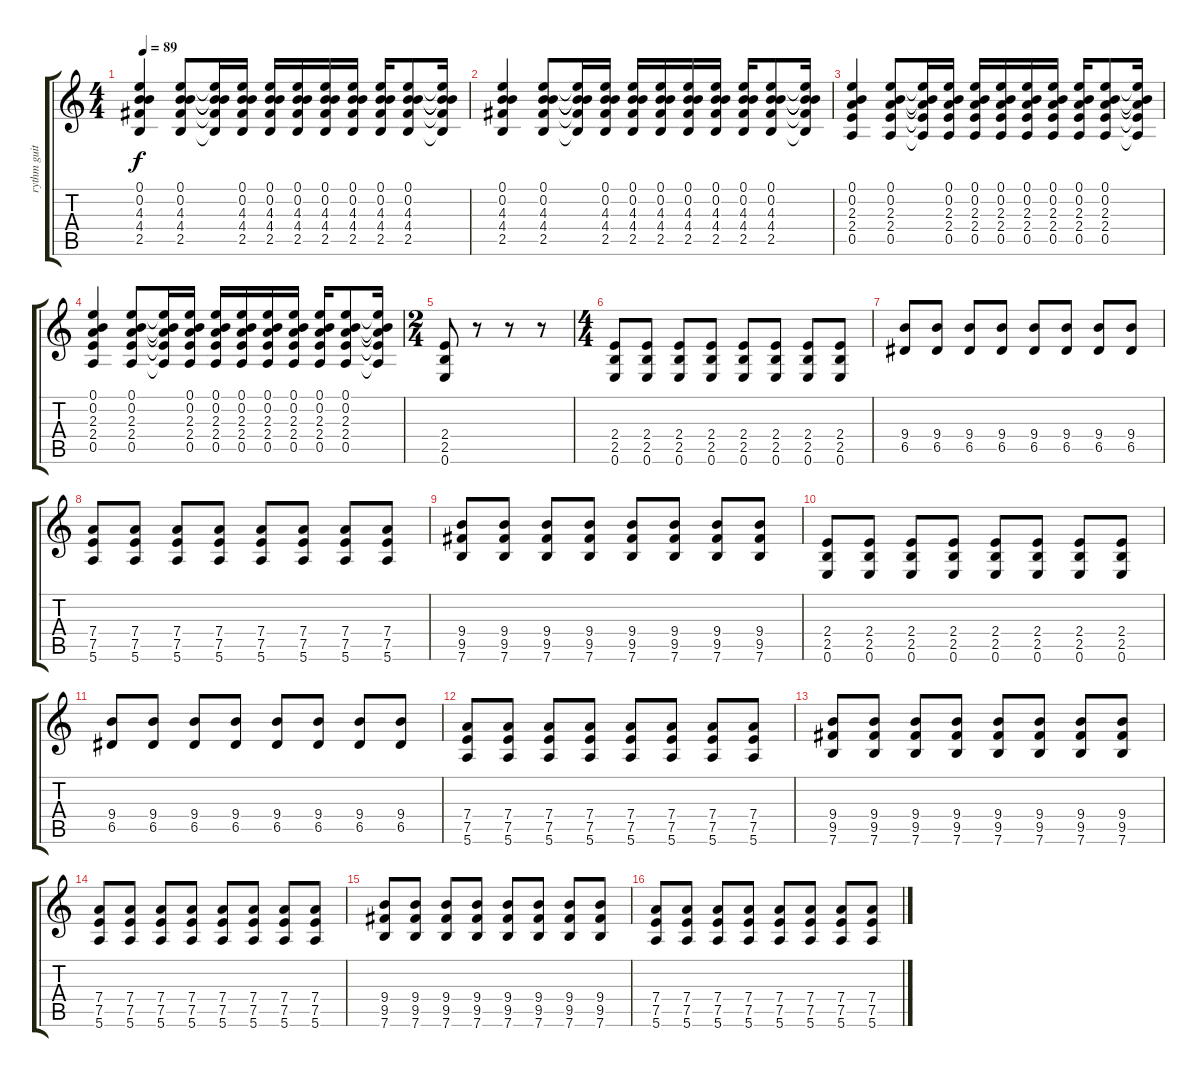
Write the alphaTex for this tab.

\track ("rythm guitar" "rythm guit") {instrument acousticguitarsteel}
\staff {score tabs}
\tuning (E4 B3 G3 D3 A2 E2) {hide}
\ts (4 4)
\tempo 89
\clef g2
\ks c
(0.1 0.2 4.3 4.4 2.5).4{dy f instrument acousticguitarsteel} (0.1 0.2 4.3 4.4 2.5).8 (0.1{t} 0.2{t} 4.3{t} 4.4{t} 2.5{t}).16 (0.1 0.2 4.3 4.4 2.5).16 (0.1 0.2 4.3 4.4 2.5).16 (0.1 0.2 4.3 4.4 2.5).16 (0.1 0.2 4.3 4.4 2.5).16 (0.1 0.2 4.3 4.4 2.5).16 (0.1 0.2 4.3 4.4 2.5).16 (0.1 0.2 4.3 4.4 2.5).8 (0.1{t} 0.2{t} 4.3{t} 4.4{t} 2.5{t}).16 |
(0.1 0.2 4.3 4.4 2.5).4 (0.1 0.2 4.3 4.4 2.5).8 (0.1{t} 0.2{t} 4.3{t} 4.4{t} 2.5{t}).16 (0.1 0.2 4.3 4.4 2.5).16 (0.1 0.2 4.3 4.4 2.5).16 (0.1 0.2 4.3 4.4 2.5).16 (0.1 0.2 4.3 4.4 2.5).16 (0.1 0.2 4.3 4.4 2.5).16 (0.1 0.2 4.3 4.4 2.5).16 (0.1 0.2 4.3 4.4 2.5).8 (0.1{t} 0.2{t} 4.3{t} 4.4{t} 2.5{t}).16 |
(0.1 0.2 2.3 2.4 0.5).4 (0.1 0.2 2.3 2.4 0.5).8 (0.1{t} 0.2{t} 2.3{t} 2.4{t} 0.5{t}).16 (0.1 0.2 2.3 2.4 0.5).16 (0.1 0.2 2.3 2.4 0.5).16 (0.1 0.2 2.3 2.4 0.5).16 (0.1 0.2 2.3 2.4 0.5).16 (0.1 0.2 2.3 2.4 0.5).16 (0.1 0.2 2.3 2.4 0.5).16 (0.1 0.2 2.3 2.4 0.5).8 (0.1{t} 0.2{t} 2.3{t} 2.4{t} 0.5{t}).16 |
(0.1 0.2 2.3 2.4 0.5).4 (0.1 0.2 2.3 2.4 0.5).8 (0.1{t} 0.2{t} 2.3{t} 2.4{t} 0.5{t}).16 (0.1 0.2 2.3 2.4 0.5).16 (0.1 0.2 2.3 2.4 0.5).16 (0.1 0.2 2.3 2.4 0.5).16 (0.1 0.2 2.3 2.4 0.5).16 (0.1 0.2 2.3 2.4 0.5).16 (0.1 0.2 2.3 2.4 0.5).16 (0.1 0.2 2.3 2.4 0.5).8 (0.1{t} 0.2{t} 2.3{t} 2.4{t} 0.5{t}).16 |
\ts (2 4)
(2.4 2.5 0.6).8{instrument distortionguitar} r.8 r.8 r.8 |
\ts (4 4)
(2.4 2.5 0.6).8 (2.4 2.5 0.6).8 (2.4 2.5 0.6).8 (2.4 2.5 0.6).8 (2.4 2.5 0.6).8 (2.4 2.5 0.6).8 (2.4 2.5 0.6).8 (2.4 2.5 0.6).8 |
(9.4 6.5).8 (9.4 6.5).8 (9.4 6.5).8 (9.4 6.5).8 (9.4 6.5).8 (9.4 6.5).8 (9.4 6.5).8 (9.4 6.5).8 |
(7.4 7.5 5.6).8 (7.4 7.5 5.6).8 (7.4 7.5 5.6).8 (7.4 7.5 5.6).8 (7.4 7.5 5.6).8 (7.4 7.5 5.6).8 (7.4 7.5 5.6).8 (7.4 7.5 5.6).8 |
(9.4 9.5 7.6).8 (9.4 9.5 7.6).8 (9.4 9.5 7.6).8 (9.4 9.5 7.6).8 (9.4 9.5 7.6).8 (9.4 9.5 7.6).8 (9.4 9.5 7.6).8 (9.4 9.5 7.6).8 |
(2.4 2.5 0.6).8 (2.4 2.5 0.6).8 (2.4 2.5 0.6).8 (2.4 2.5 0.6).8 (2.4 2.5 0.6).8 (2.4 2.5 0.6).8 (2.4 2.5 0.6).8 (2.4 2.5 0.6).8 |
(9.4 6.5).8 (9.4 6.5).8 (9.4 6.5).8 (9.4 6.5).8 (9.4 6.5).8 (9.4 6.5).8 (9.4 6.5).8 (9.4 6.5).8 |
(7.4 7.5 5.6).8 (7.4 7.5 5.6).8 (7.4 7.5 5.6).8 (7.4 7.5 5.6).8 (7.4 7.5 5.6).8 (7.4 7.5 5.6).8 (7.4 7.5 5.6).8 (7.4 7.5 5.6).8 |
(9.4 9.5 7.6).8 (9.4 9.5 7.6).8 (9.4 9.5 7.6).8 (9.4 9.5 7.6).8 (9.4 9.5 7.6).8 (9.4 9.5 7.6).8 (9.4 9.5 7.6).8 (9.4 9.5 7.6).8 |
(7.4 7.5 5.6).8 (7.4 7.5 5.6).8 (7.4 7.5 5.6).8 (7.4 7.5 5.6).8 (7.4 7.5 5.6).8 (7.4 7.5 5.6).8 (7.4 7.5 5.6).8 (7.4 7.5 5.6).8 |
(9.4 9.5 7.6).8 (9.4 9.5 7.6).8 (9.4 9.5 7.6).8 (9.4 9.5 7.6).8 (9.4 9.5 7.6).8 (9.4 9.5 7.6).8 (9.4 9.5 7.6).8 (9.4 9.5 7.6).8 |
(7.4 7.5 5.6).8 (7.4 7.5 5.6).8 (7.4 7.5 5.6).8 (7.4 7.5 5.6).8 (7.4 7.5 5.6).8 (7.4 7.5 5.6).8 (7.4 7.5 5.6).8 (7.4 7.5 5.6).8
